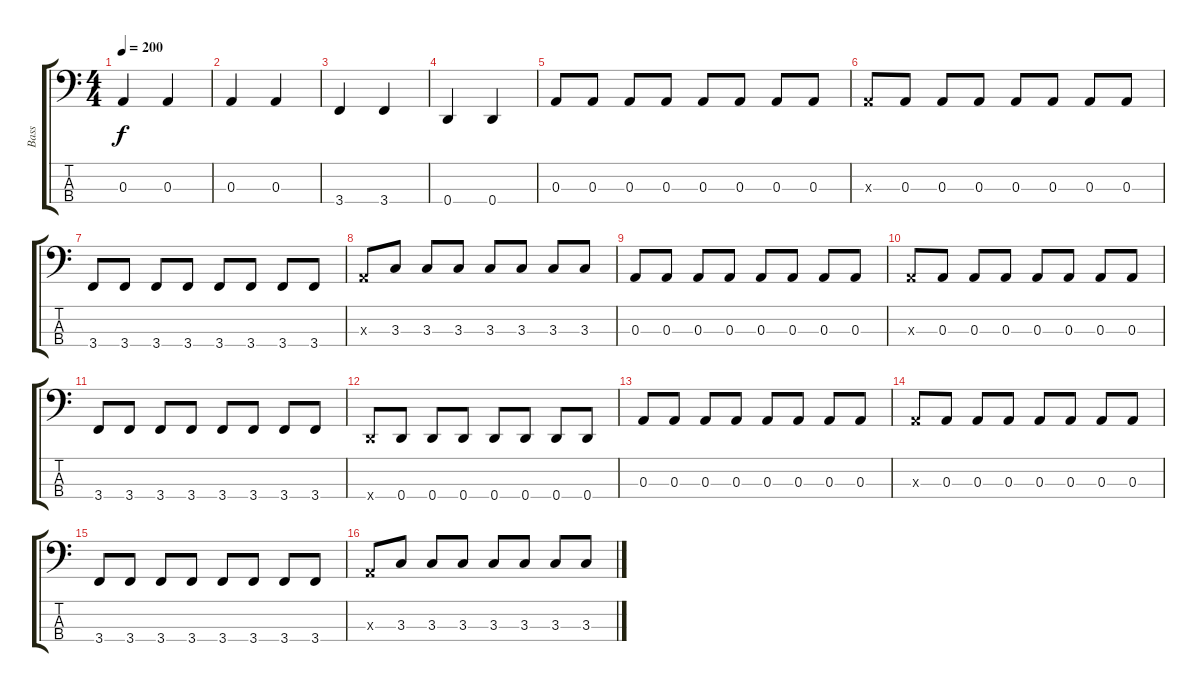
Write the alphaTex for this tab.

\track ("Bass" "Bass") {instrument electricbassfinger}
\staff {score tabs}
\tuning (G2 D2 A1 D1) {hide}
\ts (4 4)
\tempo 200
\clef f4
\ks c
0.3.4{dy f} 0.3.4 |
0.3.4 0.3.4 |
3.4.4 3.4.4 |
0.4.4 0.4.4 |
0.3.8 0.3.8 0.3.8 0.3.8 0.3.8 0.3.8 0.3.8 0.3.8 |
0.3{x}.8 0.3.8 0.3.8 0.3.8 0.3.8 0.3.8 0.3.8 0.3.8 |
3.4.8 3.4.8 3.4.8 3.4.8 3.4.8 3.4.8 3.4.8 3.4.8 |
0.3{x}.8 3.3.8 3.3.8 3.3.8 3.3.8 3.3.8 3.3.8 3.3.8 |
0.3.8 0.3.8 0.3.8 0.3.8 0.3.8 0.3.8 0.3.8 0.3.8 |
0.3{x}.8 0.3.8 0.3.8 0.3.8 0.3.8 0.3.8 0.3.8 0.3.8 |
3.4.8 3.4.8 3.4.8 3.4.8 3.4.8 3.4.8 3.4.8 3.4.8 |
0.4{x}.8 0.4.8 0.4.8 0.4.8 0.4.8 0.4.8 0.4.8 0.4.8 |
0.3.8 0.3.8 0.3.8 0.3.8 0.3.8 0.3.8 0.3.8 0.3.8 |
0.3{x}.8 0.3.8 0.3.8 0.3.8 0.3.8 0.3.8 0.3.8 0.3.8 |
3.4.8 3.4.8 3.4.8 3.4.8 3.4.8 3.4.8 3.4.8 3.4.8 |
0.3{x}.8 3.3.8 3.3.8 3.3.8 3.3.8 3.3.8 3.3.8 3.3.8
